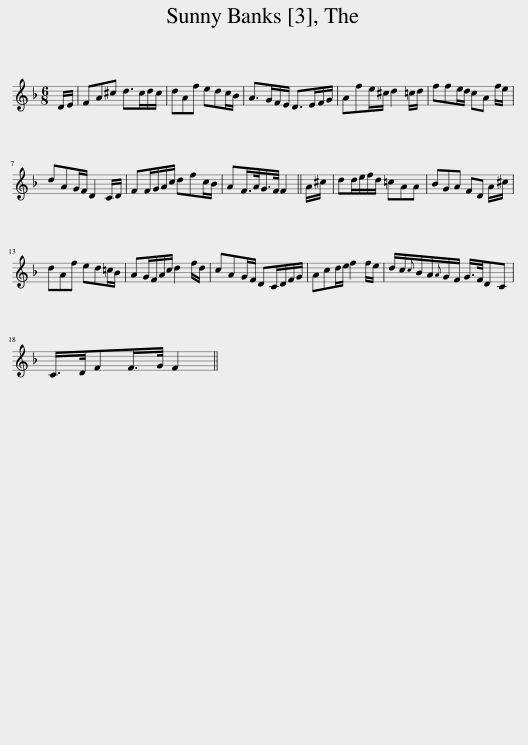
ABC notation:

X:1
L:1/8
M:6/8
I:linebreak $
K:Dmin
V:1 treble
V:1
 D/E/ | FA^c d>cd/c/ | dAf edc/B/ | A>GF/E/ D>EF/G/ | Afe/^c/ d2 =c/d/ | %5
 ffe/d/ cA f/e/ |$ dAG/F/ D2 C/D/ | FF/G/A/c/ dfc/B/ | AF/>A/G/>F/ F2 || A/^c/ | %10
 dd/e/f/d/ =cAA | BGA FD A/^c/ |$ dAf ed=c/B/ | AG/F/A/c/ d2 f/d/ | cAG/F/ DC/D/F/G/ | %15
 Acd/e/ f2 f/e/ | d/c/{c}B/A/{A}G/F/ G/>F/DC |$ C/>D/FF/>G/ F2 || %18
